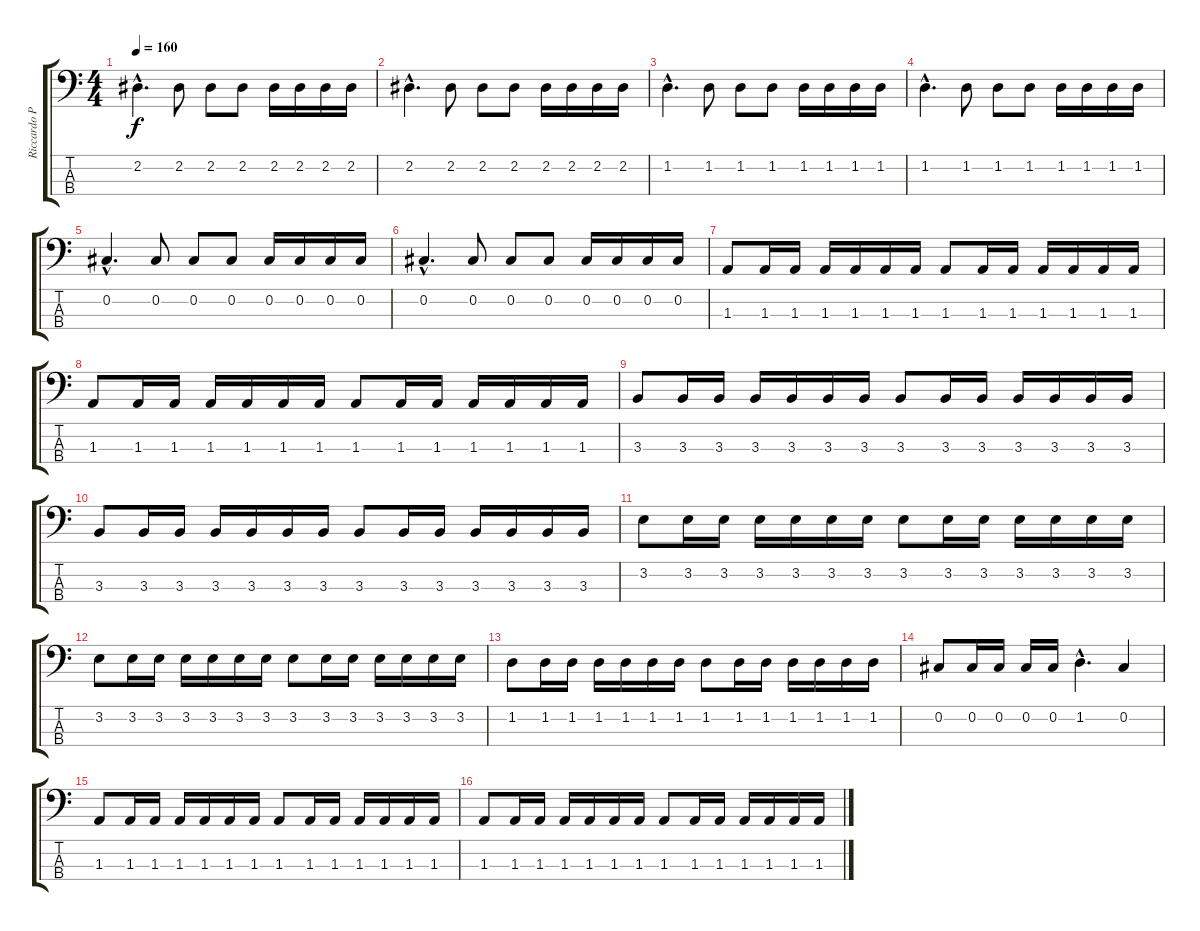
\track ("Riccardo Paoli" "Riccardo P") {instrument electricbassfinger}
\staff {score tabs}
\tuning (Gb2 Db2 Ab1 Eb1) {hide}
\ts (4 4)
\tempo 160
\clef f4
\ks c
2.2{hac}.4{d dy f} 2.2.8 2.2.8 2.2.8 2.2.16 2.2.16 2.2.16 2.2.16 |
2.2{hac}.4{d} 2.2.8 2.2.8 2.2.8 2.2.16 2.2.16 2.2.16 2.2.16 |
1.2{hac}.4{d} 1.2.8 1.2.8 1.2.8 1.2.16 1.2.16 1.2.16 1.2.16 |
1.2{hac}.4{d} 1.2.8 1.2.8 1.2.8 1.2.16 1.2.16 1.2.16 1.2.16 |
0.2{hac}.4{d} 0.2.8 0.2.8 0.2.8 0.2.16 0.2.16 0.2.16 0.2.16 |
0.2{hac}.4{d} 0.2.8 0.2.8 0.2.8 0.2.16 0.2.16 0.2.16 0.2.16 |
1.3.8 1.3.16 1.3.16 1.3.16 1.3.16 1.3.16 1.3.16 1.3.8 1.3.16 1.3.16 1.3.16 1.3.16 1.3.16 1.3.16 |
1.3.8 1.3.16 1.3.16 1.3.16 1.3.16 1.3.16 1.3.16 1.3.8 1.3.16 1.3.16 1.3.16 1.3.16 1.3.16 1.3.16 |
3.3.8 3.3.16 3.3.16 3.3.16 3.3.16 3.3.16 3.3.16 3.3.8 3.3.16 3.3.16 3.3.16 3.3.16 3.3.16 3.3.16 |
3.3.8 3.3.16 3.3.16 3.3.16 3.3.16 3.3.16 3.3.16 3.3.8 3.3.16 3.3.16 3.3.16 3.3.16 3.3.16 3.3.16 |
3.2.8 3.2.16 3.2.16 3.2.16 3.2.16 3.2.16 3.2.16 3.2.8 3.2.16 3.2.16 3.2.16 3.2.16 3.2.16 3.2.16 |
3.2.8 3.2.16 3.2.16 3.2.16 3.2.16 3.2.16 3.2.16 3.2.8 3.2.16 3.2.16 3.2.16 3.2.16 3.2.16 3.2.16 |
1.2.8 1.2.16 1.2.16 1.2.16 1.2.16 1.2.16 1.2.16 1.2.8 1.2.16 1.2.16 1.2.16 1.2.16 1.2.16 1.2.16 |
0.2.8 0.2.16 0.2.16 0.2.16 0.2.16 1.2{hac}.4{d} 0.2.4 |
1.3.8 1.3.16 1.3.16 1.3.16 1.3.16 1.3.16 1.3.16 1.3.8 1.3.16 1.3.16 1.3.16 1.3.16 1.3.16 1.3.16 |
1.3.8 1.3.16 1.3.16 1.3.16 1.3.16 1.3.16 1.3.16 1.3.8 1.3.16 1.3.16 1.3.16 1.3.16 1.3.16 1.3.16
